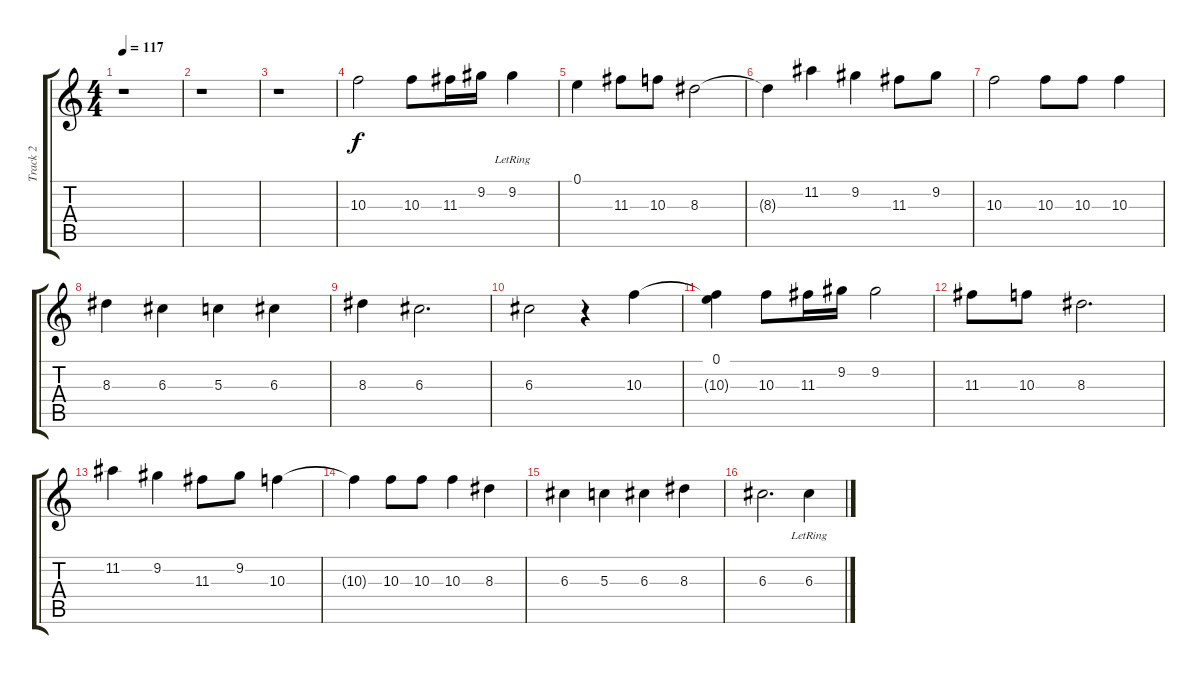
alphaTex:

\track ("Track 2" "Track 2") {instrument electricguitarjazz}
\staff {score tabs}
\tuning (E4 B3 G3 D3 A2 E2) {hide}
\ts (4 4)
\tempo 117
\clef g2
\ks c
r.1{dy f instrument electricguitarjazz} |
r.1 |
r.1 |
10.3.2 10.3.8 11.3.16 9.2.16 9.2{lr}.4 |
0.1.4 11.3.8 10.3.8 8.3.2 |
8.3{t}.4 11.2.4 9.2.4 11.3.8 9.2.8 |
10.3.2 10.3.8 10.3.8 10.3.4 |
8.3.4 6.3.4 5.3.4 6.3.4 |
8.3.4 6.3.2{d} |
6.3.2 r.4 10.3.4 |
(0.1 10.3{t}).4 10.3.8 11.3.16 9.2.16 9.2.2 |
11.3.8 10.3.8 8.3.2{d} |
11.2.4 9.2.4 11.3.8 9.2.8 10.3.4 |
10.3{t}.4 10.3.8 10.3.8 10.3.4 8.3.4 |
6.3.4 5.3.4 6.3.4 8.3.4 |
6.3.2{d} 6.3{lr}.4
